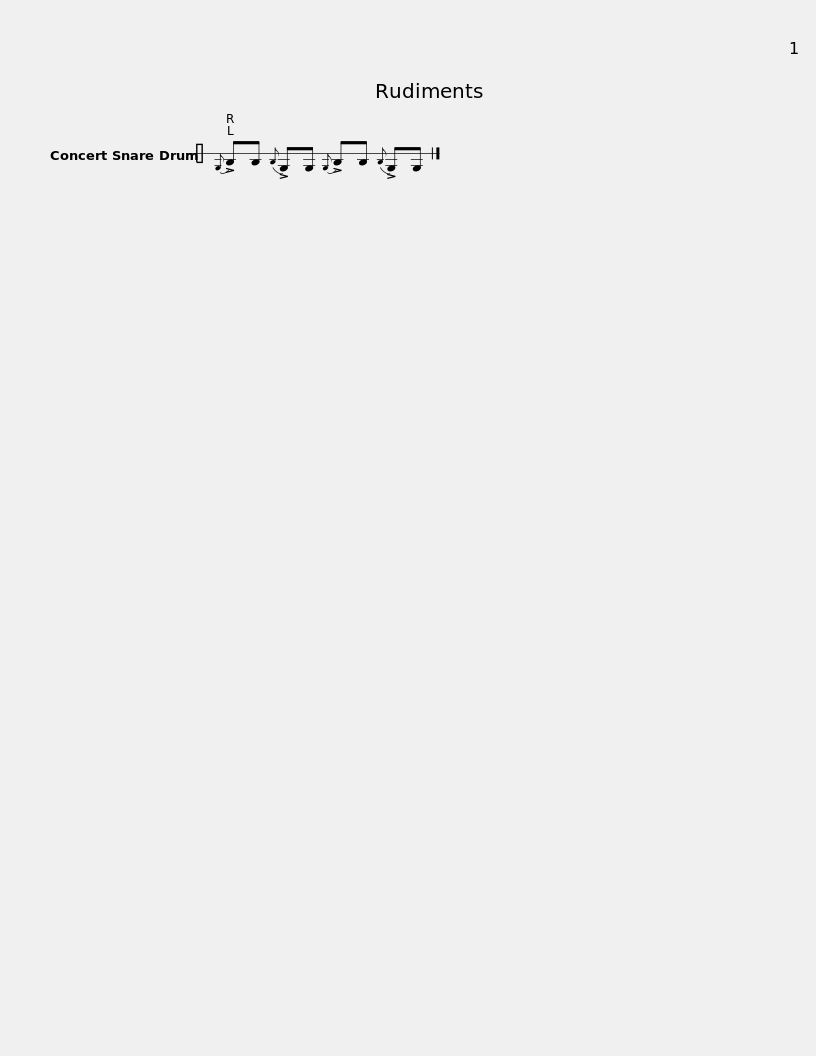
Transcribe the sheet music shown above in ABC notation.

X:1
L:1/8
M:none
I:linebreak $
K:C
V:1 perc stafflines=1
K:none
V:1
{D} !>!FF{F} !>!DD{D} !>!FF{F} !>!DD |] %1
